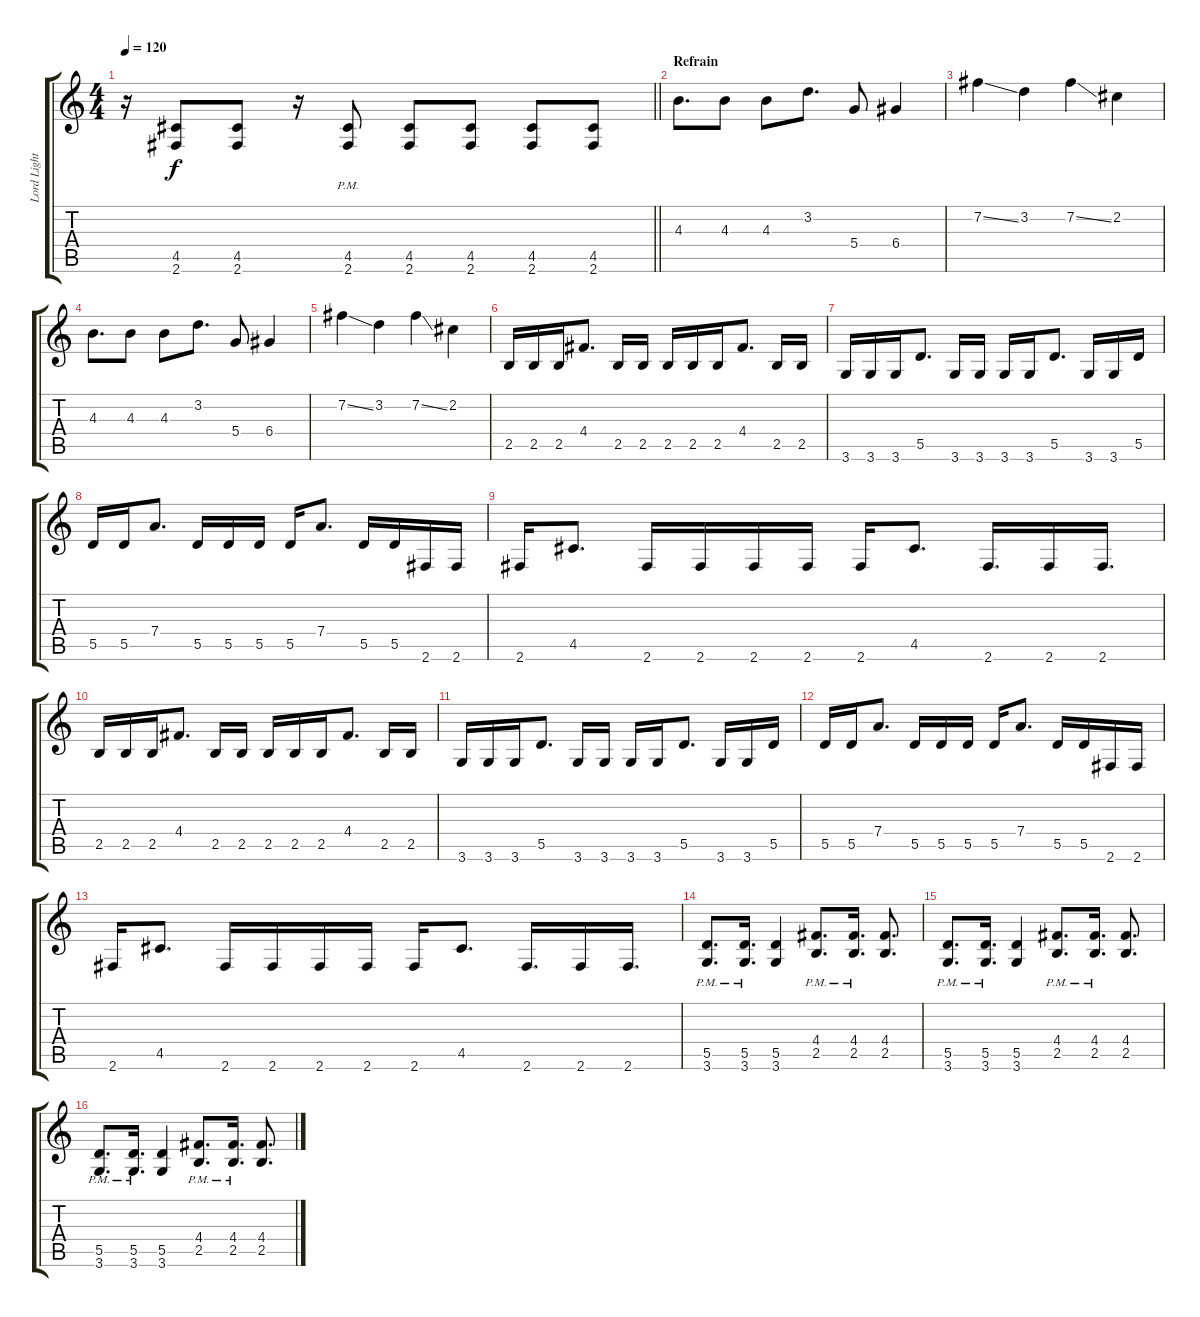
\track ("Lord Lightbringer" "Lord Light") {instrument distortionguitar}
\staff {score tabs}
\tuning (E4 B3 G3 D3 A2 E2) {hide}
\ts (4 4)
\tempo 120
\clef g2
\barLineRight lightlight
\ks c
r.16{dy f} (4.5 2.6).8 (4.5 2.6).8 r.16 (4.5{pm} 2.6).8 (4.5 2.6).8 (4.5 2.6).8 (4.5 2.6).8 (4.5 2.6).8 |
\section ("" "Refrain")
4.3.8{d} 4.3.8 4.3.8 3.2.8{d} 5.4.8 6.4.4 |
7.2{ss}.4 3.2.4 7.2{ss}.4 2.2.4 |
4.3.8{d} 4.3.8 4.3.8 3.2.8{d} 5.4.8 6.4.4 |
7.2{ss}.4 3.2.4 7.2{ss}.4 2.2.4 |
2.5.16 2.5.16 2.5.16 4.4.8{d} 2.5.16 2.5.16 2.5.16 2.5.16 2.5.16 4.4.8{d} 2.5.16 2.5.16 |
3.6.16 3.6.16 3.6.16 5.5.8{d} 3.6.16 3.6.16 3.6.16 3.6.16 5.5.8{d} 3.6.16 3.6.16 5.5.16 |
5.5.16 5.5.16 7.4.8{d} 5.5.16 5.5.16 5.5.16 5.5.16 7.4.8{d} 5.5.16 5.5.16 2.6.16 2.6.16 |
2.6.16 4.5.8{d} 2.6.16 2.6.16 2.6.16 2.6.16 2.6.16 4.5.8{d} 2.6.16{d} 2.6.16 2.6.16{d} |
2.5.16 2.5.16 2.5.16 4.4.8{d} 2.5.16 2.5.16 2.5.16 2.5.16 2.5.16 4.4.8{d} 2.5.16 2.5.16 |
3.6.16 3.6.16 3.6.16 5.5.8{d} 3.6.16 3.6.16 3.6.16 3.6.16 5.5.8{d} 3.6.16 3.6.16 5.5.16 |
5.5.16 5.5.16 7.4.8{d} 5.5.16 5.5.16 5.5.16 5.5.16 7.4.8{d} 5.5.16 5.5.16 2.6.16 2.6.16 |
2.6.16 4.5.8{d} 2.6.16 2.6.16 2.6.16 2.6.16 2.6.16 4.5.8{d} 2.6.16{d} 2.6.16 2.6.16{d} |
(5.5{pm} 3.6{pm}).8{d} (5.5{pm} 3.6{pm}).16{d} (5.5 3.6).4 (4.4 2.5{pm}).8{d} (4.4 2.5{pm}).16{d} (4.4 2.5).8{d} |
(5.5{pm} 3.6{pm}).8{d} (5.5{pm} 3.6{pm}).16{d} (5.5 3.6).4 (4.4 2.5{pm}).8{d} (4.4 2.5{pm}).16{d} (4.4 2.5).8{d} |
(5.5{pm} 3.6{pm}).8{d} (5.5{pm} 3.6{pm}).16{d} (5.5 3.6).4 (4.4 2.5{pm}).8{d} (4.4 2.5{pm}).16{d} (4.4 2.5).8{d}
